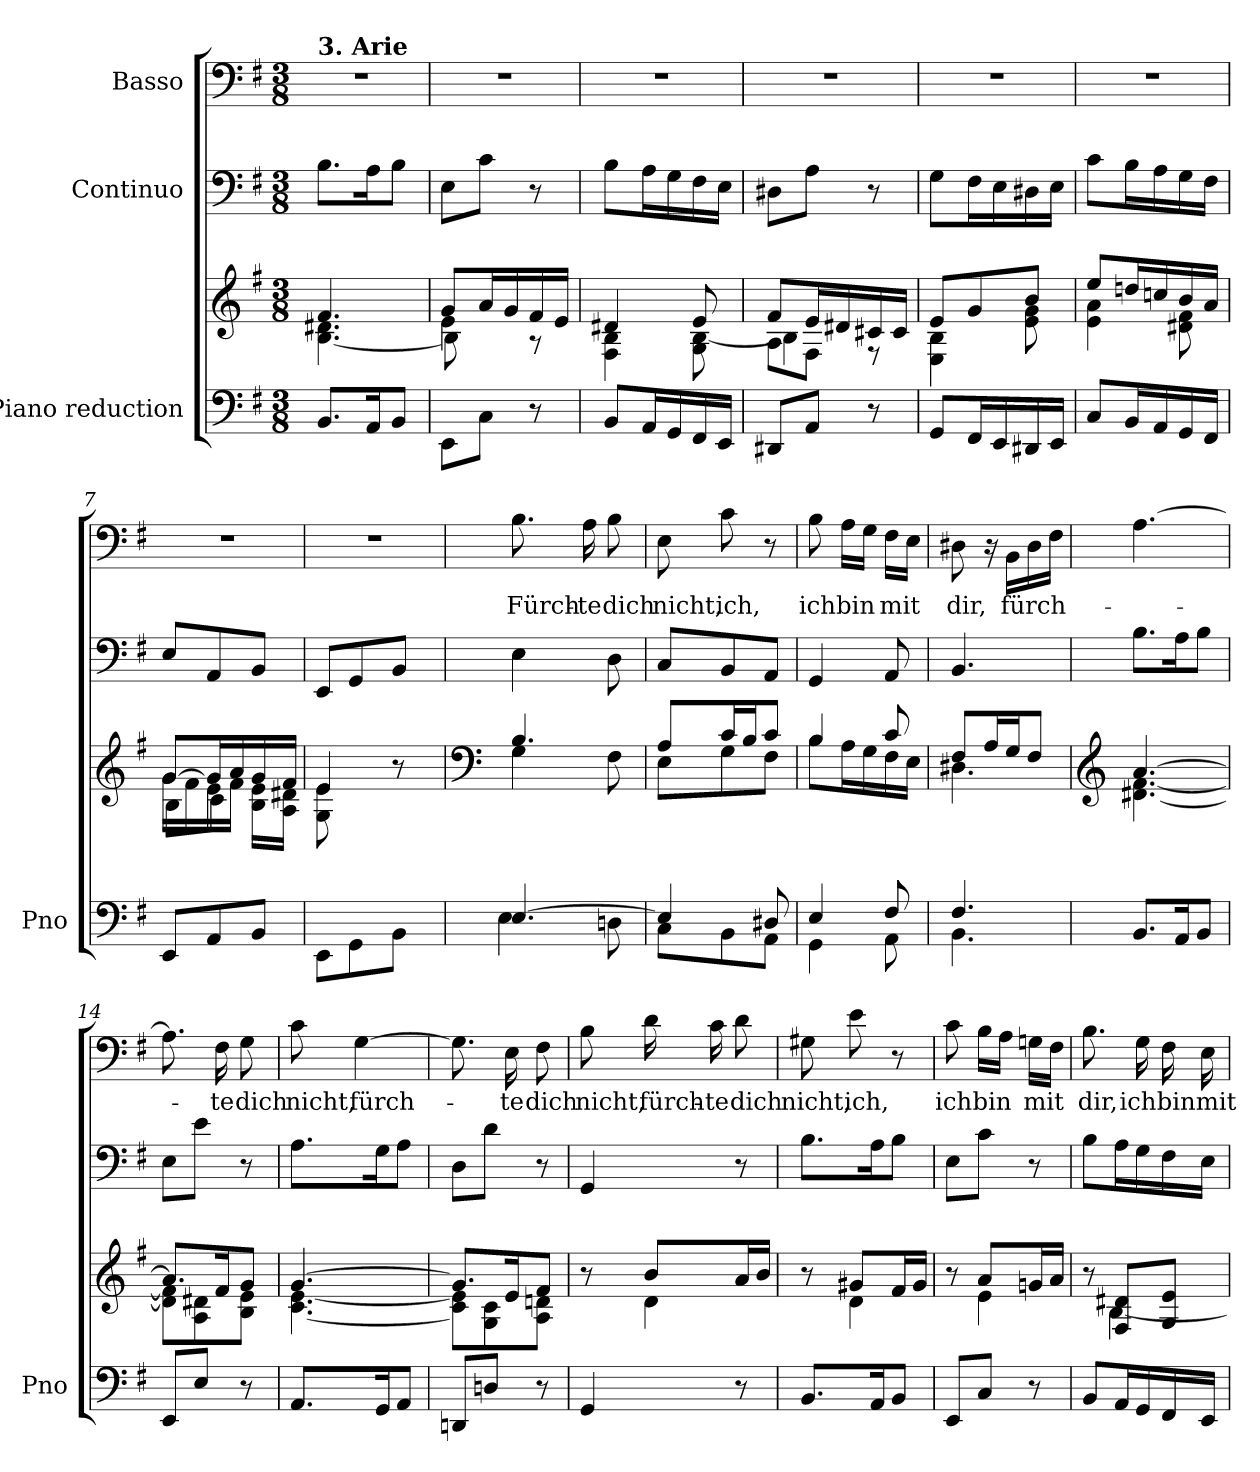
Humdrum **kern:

**kern	**kern	**kern	**kern	**text
*part3	*part3	*part2	*part1	*part1
*staff4	*staff3	*staff2	*staff1	*staff1
*I"Piano reduction	*	*I"Continuo	*I"Basso	*
*I'Pno	*	*	*	*
*stria5	*stria5	*	*	*
*clefF4	*clefG2	*clefF4	*clefF4	*
*k[f#]	*k[f#]	*k[f#]	*k[f#]	*
*M3/8	*M3/8	*M3/8	*M3/8	*
=1	=1	=1	=1	=1
*	*^	*	*	*
!	!	!	!	!LO:TX:a:B:t=3. Arie	!
8.BB/L	4.f#/	[4.B\ 4.d#X\	8.B\L	4.r	.
16AA/K	.	.	16A\K	.	.
8BB/J	.	.	8B\J	.	.
=2	=2	=2	=2	=2	=2
*^	*	*^	*	*	*
8ryy	8EE\L	8g/L	4e\	8B\L]	8E\L	4.r	.
8E/J	8C\J	16a/L	.	4ryy	8c\J	.	.
.	.	16g/	.	.	.	.	.
8r	8ryy	16f#/	8r	.	8r	.	.
.	.	16e/JJ	.	.	.	.	.
*v	*v	*	*	*	*	*	*
*	*	*v	*v	*	*	*
=3	=3	=3	=3	=3	=3
8BB/L	4d#X/	4F#\ 4B\	8B\L	4.r	.
16AA/L	.	.	16A\L	.	.
16GG/	.	.	16G\	.	.
16FF#/	8e/	8G\ [8B\	16F#\	.	.
16EE/JJ	.	.	16E\JJ	.	.
=4	=4	=4	=4	=4	=4
*	*	*^	*	*	*
8DD#X/L	8f#/L	8A\L	4B\]	8D#X\L	4.r	.
8AA/J	16e/L	8F#\J	.	8A\J	.	.
.	16d#X/	.	.	.	.	.
8r	16c#X/	8r	8ryy	8r	.	.
.	16c#/JJ	.	.	.	.	.
*	*	*v	*v	*	*	*
=5	=5	=5	=5	=5	=5
8GG/L	8e/L	4E\ 4B\	8G\L	4.r	.
16FF#/L	8g/	.	16F#\L	.	.
16EE/	.	.	16E\	.	.
16DD#X/	8b/J	8e\ 8g\	16D#X\	.	.
16EE/JJ	.	.	16E\JJ	.	.
=6	=6	=6	=6	=6	=6
8C/L	8ee/L	4e\ 4a\	8c\L	4.r	.
16BB/L	16ddn/L	.	16B\L	.	.
16AA/	16ccn/	.	16A\	.	.
16GG/	16b/	8d#X\ 8f#\	16G\	.	.
16FF#/JJ	16a/JJ	.	16F#\JJ	.	.
=7	=7	=7	=7	=7	=7
*	*	*^	*	*	*
8EE/L	[8g/L	16g\LL	8B\L	8E/L	4.r	.
.	.	16f#\	.	.	.	.
8AA/	16g/L]	16e\	8c\J	8AA/	.	.
.	16a/	16f#\JJ	.	.	.	.
8BB/J	16g/	16B\ 16e\LL	8ryy	8BB/J	.	.
.	16f#/JJ	16A\ 16d#X\JJ	.	.	.	.
*	*	*v	*v	*	*	*
=8	=8	=8	=8	=8	=8
*^	*	*	*	*	*
8ryy	8EE\L	4e/	8G\ 8e\L	8EE/L	4.r	.
16G/ 16B/L	8GG\	.	4ryy	8GG/	.	.
16F#/ 16A/	.	.	.	.	.	.
16E/ 16G/	8BB\J	8r	.	8BB/J	.	.
16D#X/ 16F#/JJ	.	.	.	.	.	.
=9	=9	=9	=9	=9	=9	=9
*	*	*clefF4	*	*	*	*
!	!	!	!	!	!	!LO:LY:b
[4.E/	4E\	4.B/	4G\	4E\	8.B\	Fürch-
!	!	!	!	!	!	!LO:LY:b
.	.	.	.	.	16A\	-te
!	!	!	!	!	!	!LO:LY:b
.	8Dn\	.	8F#\	8D\	8B\	dich
=10	=10	=10	=10	=10	=10	=10
!	!	!	!	!	!	!LO:LY:b
4E/]	8C\L	8A/L	8E\L	8C/L	8E\	nicht,
!	!	!	!	!	!	!LO:LY:b
.	8BB\	16c/L	8G\	8BB/	8c\	ich,
.	.	16B/J	.	.	.	.
8D#X/	8AA\J	8c/J	8F#\J	8AA/J	8r	.
!!LO:LB:g=z
=11	=11	=11	=11	=11	=11	=11
!	!	!	!	!	!	!LO:LY:b
4E/	4GG\	4B/	8B\L	4GG/	8B\	ich
!	!	!	!	!	!	!LO:LY:b
.	.	.	16A\L	.	16A\LL	bin
.	.	.	16G\	.	16G\JJ	.
!	!	!	!	!	!	!LO:LY:b
8F#/	8AA\	8c/	16F#\	8AA/	16F#\LL	mit
.	.	.	16E\JJ	.	16E\JJ	.
=12	=12	=12	=12	=12	=12	=12
!	!	!	!	!	!	!LO:LY:b
4.F#/	4.BB\	8F#/L	4.D#X\	4.BB/	8D#X\	dir,
.	.	16A/L	.	.	16r	.
!	!	!	!	!	!	!LO:LY:b
.	.	16G/J	.	.	16BB\LL	fürch-
.	.	8F#/J	.	.	16D#\	.
.	.	.	.	.	16F#\JJ	.
*v	*v	*	*	*	*	*
=13	=13	=13	=13	=13	=13
*	*clefG2	*	*	*	*
8.BB/L	[4.a/	[4.d#X\ [4.f#\	8.B\L	[4.A\	.
16AA/K	.	.	16A\K	.	.
8BB/J	.	.	8B\J	.	.
=14	=14	=14	=14	=14	=14
8EE/L	8.a/L]	8d#\] 8f#\]L	8E\L	8.A\]	.
8E/J	.	8A\ 8d#X\	8e\J	.	.
!	!	!	!	!	!LO:LY:b
.	16f#/K	.	.	16F#\	-te
!	!	!	!	!	!LO:LY:b
8r	8g/J	8B\ 8e\J	8r	8G\	dich
=15	=15	=15	=15	=15	=15
!	!	!	!	!	!LO:LY:b
8.AA/L	[4.g/	[4.c\ [4.e\	8.A\L	8c\	nicht,
!	!	!	!	!	!LO:LY:b
.	.	.	.	[4G\	fürch-
16GG/K	.	.	16G\K	.	.
8AA/J	.	.	8A\J	.	.
=16	=16	=16	=16	=16	=16
8DDn/L	8.g/L]	8c\] 8e\]L	8D\L	8.G\]	.
8Dn/J	.	8G\ 8c\	8d\J	.	.
!	!	!	!	!	!LO:LY:b
.	16e/K	.	.	16E\	-te
!	!	!	!	!	!LO:LY:b
8r	8f#/J	8A\ 8dn\J	8r	8F#\	dich
=17	=17	=17	=17	=17	=17
!	!	!	!	!	!LO:LY:b
4GG/	8r	8ryy	4GG/	8B\	nicht,
!	!	!	!	!	!LO:LY:b
.	8b/L	4d\	.	16d\	fürch-
!	!	!	!	!	!LO:LY:b
.	.	.	.	16c\	-te
!	!	!	!	!	!LO:LY:b
8r	16a/L	.	8r	8d\	dich
.	16b/JJ	.	.	.	.
=18	=18	=18	=18	=18	=18
!	!	!	!	!	!LO:LY:b
8.BB/L	8r	8ryy	8.B\L	8G#X\	nicht,
!	!	!	!	!	!LO:LY:b
.	8g#X/L	4d\	.	8e\	ich,
16AA/K	.	.	16A\K	.	.
8BB/J	16f#/L	.	8B\J	8r	.
.	16g#/JJ	.	.	.	.
=19	=19	=19	=19	=19	=19
!	!	!	!	!	!LO:LY:b
8EE/L	8r	8ryy	8E\L	8c\	ich
!	!	!	!	!	!LO:LY:b
8C/J	8a/L	4e\	8c\J	16B\LL	bin
.	.	.	.	16A\JJ	.
!	!	!	!	!	!LO:LY:b
8r	16gn/L	.	8r	16Gn\LL	mit
.	16a/JJ	.	.	16F#\JJ	.
=20	=20	=20	=20	=20	=20
!	!	!	!	!	!LO:LY:b
8BB/L	8r	8ryy	8B\L	8.B\	dir,
16AA/L	8F#/ 8d#X/L	[4B\	16A\L	.	.
!	!	!	!	!	!LO:LY:b
16GG/	.	.	16G\	16G\	ich
!	!	!	!	!	!LO:LY:b
16FF#/	8G/ 8e/J	.	16F#\	16F#\	bin
!	!	!	!	!	!LO:LY:b
16EE/JJ	.	.	16E\JJ	16E\	mit
*	*v	*v	*	*	*
=	=	=	=	=
*-	*-	*-	*-	*-
